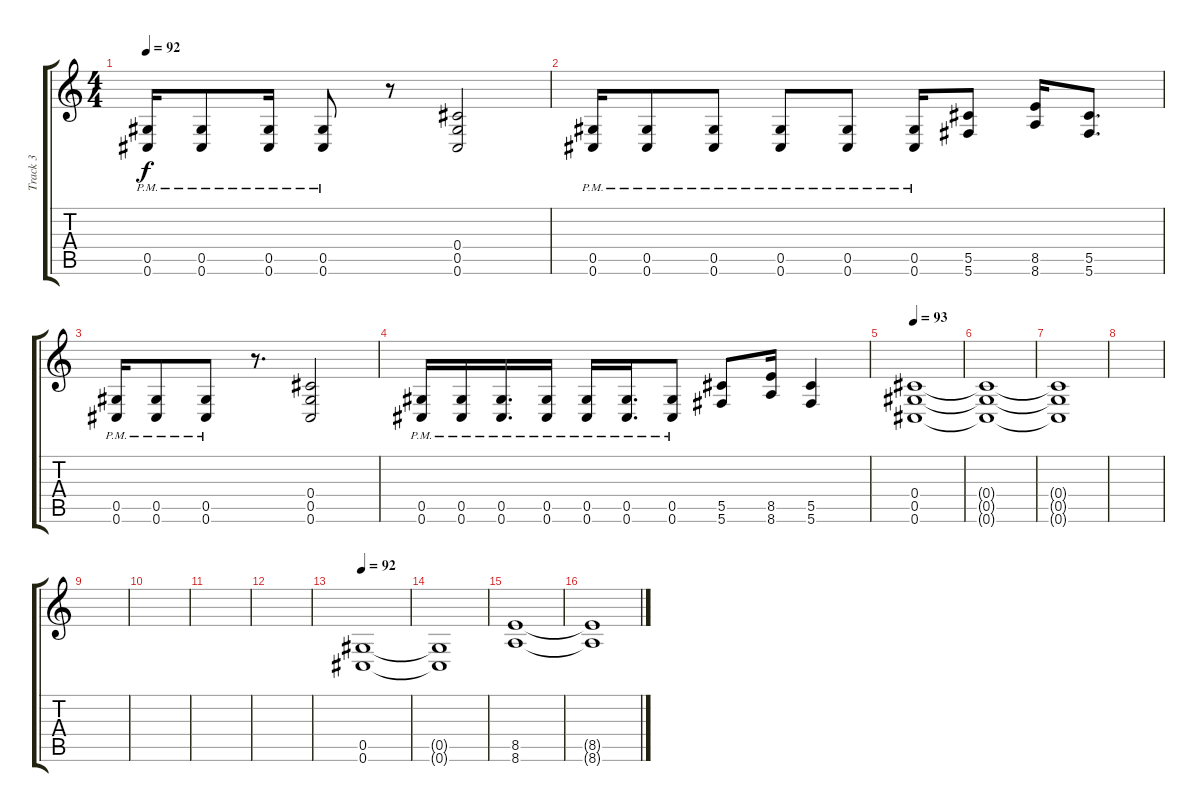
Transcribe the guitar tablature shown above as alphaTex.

\track ("Track 3" "Track 3") {instrument distortionguitar}
\staff {score tabs}
\tuning (Eb4 Bb3 Gb3 Db3 Ab2 Db2) {hide}
\ts (4 4)
\tempo 92
\clef g2
\ks c
(0.5{pm} 0.6{pm}).16{dy f} (0.5{pm} 0.6{pm}).8 (0.5{pm} 0.6{pm}).16 (0.5{pm} 0.6{pm}).8 r.8 (0.4 0.5 0.6).2 |
(0.5{pm} 0.6{pm}).16 (0.5{pm} 0.6{pm}).8 (0.5{pm} 0.6{pm}).8 (0.5{pm} 0.6{pm}).8 (0.5{pm} 0.6{pm}).8 (0.5{pm} 0.6).16 (5.5 5.6).8 (8.5 8.6).16 (5.5 5.6).8{d} |
(0.5{pm} 0.6{pm}).16 (0.5{pm} 0.6{pm}).8 (0.5{pm} 0.6{pm}).8 r.8{d} (0.4 0.5 0.6).2 |
(0.5{pm} 0.6{pm}).16 (0.5{pm} 0.6{pm}).16 (0.5{pm} 0.6{pm}).16{d} (0.5{pm} 0.6{pm}).16 (0.5{pm} 0.6{pm}).16 (0.5{pm} 0.6{pm}).16{d} (0.5{pm} 0.6{pm}).8 (5.5 5.6).8 (8.5 8.6).16 (5.5 5.6).4 |
\tempo 93
(0.4 0.5 0.6).1{volume 0} |
(0.4{t} 0.5{t} 0.6{t}).1 |
(0.4{t} 0.5{t} 0.6{t}).1 |
|
|
|
|
|
\tempo 92
(0.5 0.6).1 |
(0.5{t} 0.6{t}).1 |
(8.5 8.6).1 |
(8.5{t} 8.6{t}).1
